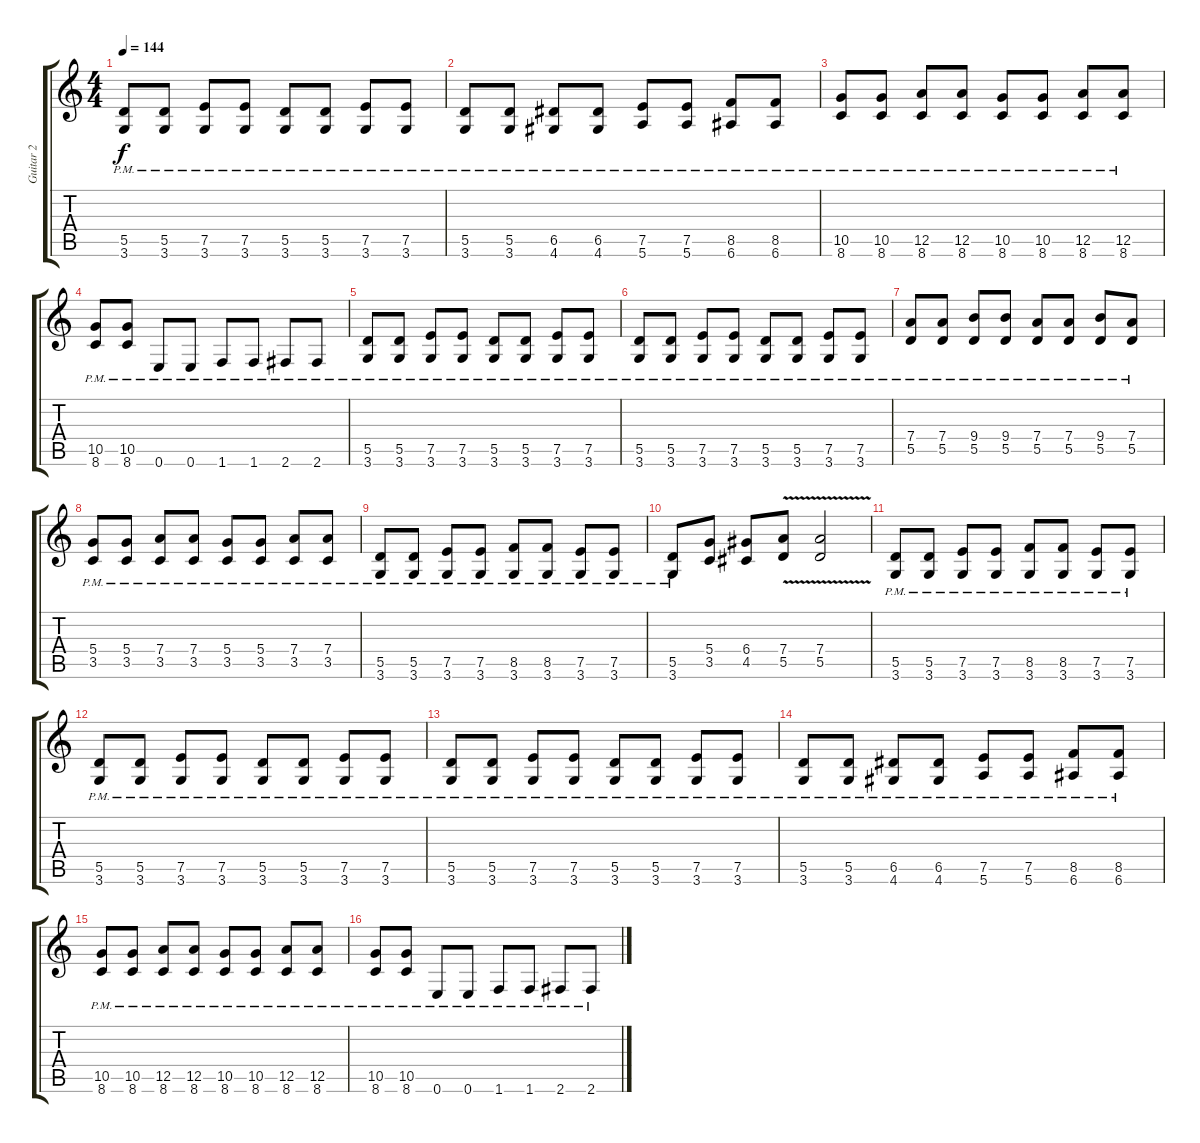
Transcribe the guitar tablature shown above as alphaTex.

\track ("Guitar 2" "Guitar 2") {instrument electricguitarjazz}
\staff {score tabs}
\tuning (E4 B3 G3 D3 A2 E2) {hide}
\ts (4 4)
\tempo 144
\clef g2
\ks c
(5.5{pm} 3.6{pm}).8{dy f} (5.5{pm} 3.6{pm}).8 (7.5{pm} 3.6{pm}).8 (7.5{pm} 3.6{pm}).8 (5.5{pm} 3.6{pm}).8 (5.5{pm} 3.6{pm}).8 (7.5{pm} 3.6{pm}).8 (7.5{pm} 3.6{pm}).8 |
(5.5{pm} 3.6{pm}).8 (5.5{pm} 3.6{pm}).8 (6.5{pm} 4.6{pm}).8 (6.5{pm} 4.6{pm}).8 (7.5{pm} 5.6{pm}).8 (7.5{pm} 5.6{pm}).8 (8.5{pm} 6.6{pm}).8 (8.5{pm} 6.6{pm}).8 |
(10.5{pm} 8.6{pm}).8 (10.5{pm} 8.6{pm}).8 (12.5{pm} 8.6{pm}).8 (12.5{pm} 8.6{pm}).8 (10.5{pm} 8.6{pm}).8 (10.5{pm} 8.6{pm}).8 (12.5{pm} 8.6{pm}).8 (12.5{pm} 8.6{pm}).8 |
(10.5{pm} 8.6{pm}).8 (10.5{pm} 8.6{pm}).8 0.6{pm}.8 0.6{pm}.8 1.6{pm}.8 1.6{pm}.8 2.6{pm}.8 2.6{pm}.8 |
(5.5{pm} 3.6{pm}).8 (5.5{pm} 3.6{pm}).8 (7.5{pm} 3.6{pm}).8 (7.5{pm} 3.6{pm}).8 (5.5{pm} 3.6{pm}).8 (5.5{pm} 3.6{pm}).8 (7.5{pm} 3.6{pm}).8 (7.5{pm} 3.6{pm}).8 |
(5.5{pm} 3.6{pm}).8 (5.5{pm} 3.6{pm}).8 (7.5{pm} 3.6{pm}).8 (7.5{pm} 3.6{pm}).8 (5.5{pm} 3.6{pm}).8 (5.5{pm} 3.6{pm}).8 (7.5{pm} 3.6{pm}).8 (7.5{pm} 3.6{pm}).8 |
(7.4{pm} 5.5{pm}).8 (7.4{pm} 5.5{pm}).8 (9.4{pm} 5.5{pm}).8 (9.4{pm} 5.5{pm}).8 (7.4{pm} 5.5{pm}).8 (7.4{pm} 5.5{pm}).8 (9.4{pm} 5.5{pm}).8 (7.4{pm} 5.5{pm}).8 |
(5.4{pm} 3.5{pm}).8 (5.4{pm} 3.5{pm}).8 (7.4{pm} 3.5{pm}).8 (7.4{pm} 3.5{pm}).8 (5.4{pm} 3.5{pm}).8 (5.4{pm} 3.5{pm}).8 (7.4{pm} 3.5{pm}).8 (7.4{pm} 3.5{pm}).8 |
(5.5{pm} 3.6{pm}).8 (5.5{pm} 3.6{pm}).8 (7.5{pm} 3.6{pm}).8 (7.5{pm} 3.6{pm}).8 (8.5{pm} 3.6{pm}).8 (8.5{pm} 3.6{pm}).8 (7.5{pm} 3.6{pm}).8 (7.5{pm} 3.6{pm}).8 |
(5.5{pm} 3.6{pm}).8 (5.4 3.5).8 (6.4 4.5).8 (7.4{v} 5.5{v}).8 (7.4{v} 5.5{v}).2 |
(5.5{pm} 3.6{pm}).8 (5.5{pm} 3.6{pm}).8 (7.5{pm} 3.6{pm}).8 (7.5{pm} 3.6{pm}).8 (8.5{pm} 3.6{pm}).8 (8.5{pm} 3.6{pm}).8 (7.5{pm} 3.6{pm}).8 (7.5{pm} 3.6{pm}).8 |
(5.5{pm} 3.6{pm}).8 (5.5{pm} 3.6{pm}).8 (7.5{pm} 3.6{pm}).8 (7.5{pm} 3.6{pm}).8 (5.5{pm} 3.6{pm}).8 (5.5{pm} 3.6{pm}).8 (7.5{pm} 3.6{pm}).8 (7.5{pm} 3.6{pm}).8 |
(5.5{pm} 3.6{pm}).8 (5.5{pm} 3.6{pm}).8 (7.5{pm} 3.6{pm}).8 (7.5{pm} 3.6{pm}).8 (5.5{pm} 3.6{pm}).8 (5.5{pm} 3.6{pm}).8 (7.5{pm} 3.6{pm}).8 (7.5{pm} 3.6{pm}).8 |
(5.5{pm} 3.6{pm}).8 (5.5{pm} 3.6{pm}).8 (6.5{pm} 4.6{pm}).8 (6.5{pm} 4.6{pm}).8 (7.5{pm} 5.6{pm}).8 (7.5{pm} 5.6{pm}).8 (8.5{pm} 6.6{pm}).8 (8.5{pm} 6.6{pm}).8 |
(10.5{pm} 8.6{pm}).8 (10.5{pm} 8.6{pm}).8 (12.5{pm} 8.6{pm}).8 (12.5{pm} 8.6{pm}).8 (10.5{pm} 8.6{pm}).8 (10.5{pm} 8.6{pm}).8 (12.5{pm} 8.6{pm}).8 (12.5{pm} 8.6{pm}).8 |
(10.5{pm} 8.6{pm}).8 (10.5{pm} 8.6{pm}).8 0.6{pm}.8 0.6{pm}.8 1.6{pm}.8 1.6{pm}.8 2.6{pm}.8 2.6{pm}.8
